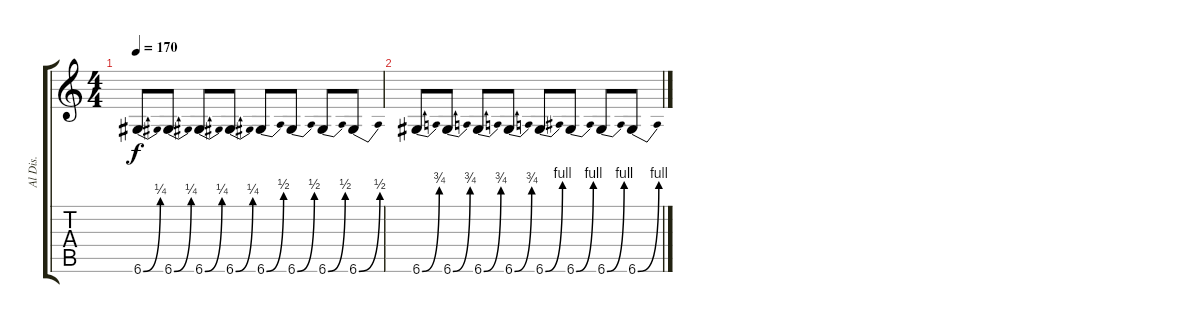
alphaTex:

\track ("Al Dis." "Al Dis.") {instrument distortionguitar}
\staff {score tabs}
\tuning (E4 B3 G3 D3 A2 D2) {hide}
\ts (4 4)
\tempo 170
\clef g2
\ks c
6.6{be (bend 0 0 60 1)}.8{dy f} 6.6{be (bend 0 0 60 1)}.8 6.6{be (bend 0 0 60 1)}.8 6.6{be (bend 0 0 60 1)}.8 6.6{be (bend 0 0 60 2)}.8 6.6{be (bend 0 0 60 2)}.8 6.6{be (bend 0 0 60 2)}.8 6.6{be (bend 0 0 60 2)}.8 |
6.6{be (bend 0 0 60 3)}.8 6.6{be (bend 0 0 60 3)}.8 6.6{be (bend 0 0 60 3)}.8 6.6{be (bend 0 0 60 3)}.8 6.6{be (bend 0 0 60 4)}.8 6.6{be (bend 0 0 60 4)}.8 6.6{be (bend 0 0 60 4)}.8 6.6{be (bend 0 0 60 4)}.8
